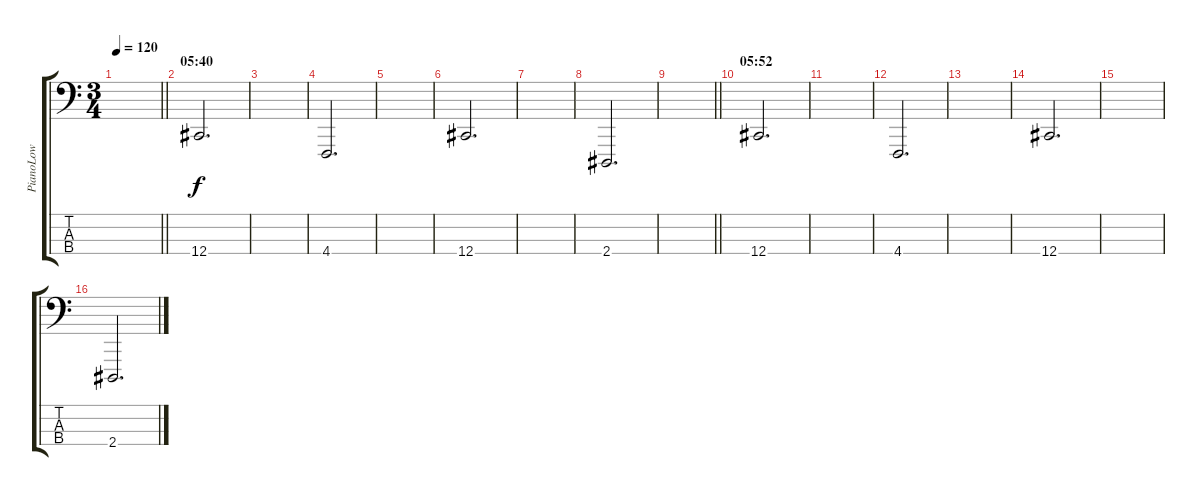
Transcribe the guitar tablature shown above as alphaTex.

\track ("PianoLow" "PianoLow") {instrument electricgrandpiano}
\staff {score tabs}
\tuning (Gb2 Db2 Ab1 Db1) {hide}
\ts (3 4)
\tempo 120
\clef f4
\barLineRight lightlight
\ks c
|
\section ("" "05:40")
12.4.2{d} |
|
4.4.2{d} |
|
12.4.2{d} |
|
2.4.2{d} |
\barLineRight lightlight
|
\section ("" "05:52")
12.4.2{d} |
|
4.4.2{d} |
|
12.4.2{d} |
|
2.4.2{d}
